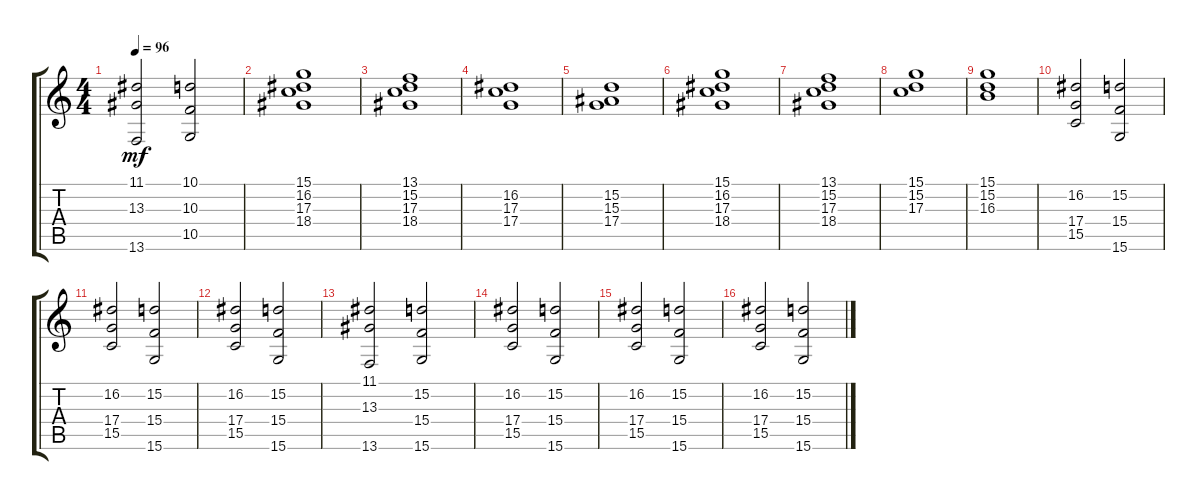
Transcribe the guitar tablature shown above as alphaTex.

\track "" {instrument synthstrings1}
\staff {score tabs}
\tuning (E4 B3 G3 D3 A2 E2) {hide}
\ts (4 4)
\tempo 96
\clef g2
\ks c
(11.1 13.3 13.6).2{dy mf} (10.1 10.3 10.5).2 |
(15.1 16.2 17.3 18.4).1 |
(13.1 15.2 17.3 18.4).1 |
(16.2 17.3 17.4).1 |
(15.2 15.3 17.4).1 |
(15.1 16.2 17.3 18.4).1 |
(13.1 15.2 17.3 18.4).1 |
(15.1 15.2 17.3).1 |
(15.1 15.2 16.3).1 |
(16.2 17.4 15.5).2 (15.2 15.4 15.6).2 |
(16.2 17.4 15.5).2 (15.2 15.4 15.6).2 |
(16.2 17.4 15.5).2 (15.2 15.4 15.6).2 |
(11.1 13.3 13.6).2 (15.2 15.4 15.6).2 |
(16.2 17.4 15.5).2 (15.2 15.4 15.6).2 |
(16.2 17.4 15.5).2 (15.2 15.4 15.6).2 |
(16.2 17.4 15.5).2 (15.2 15.4 15.6).2
